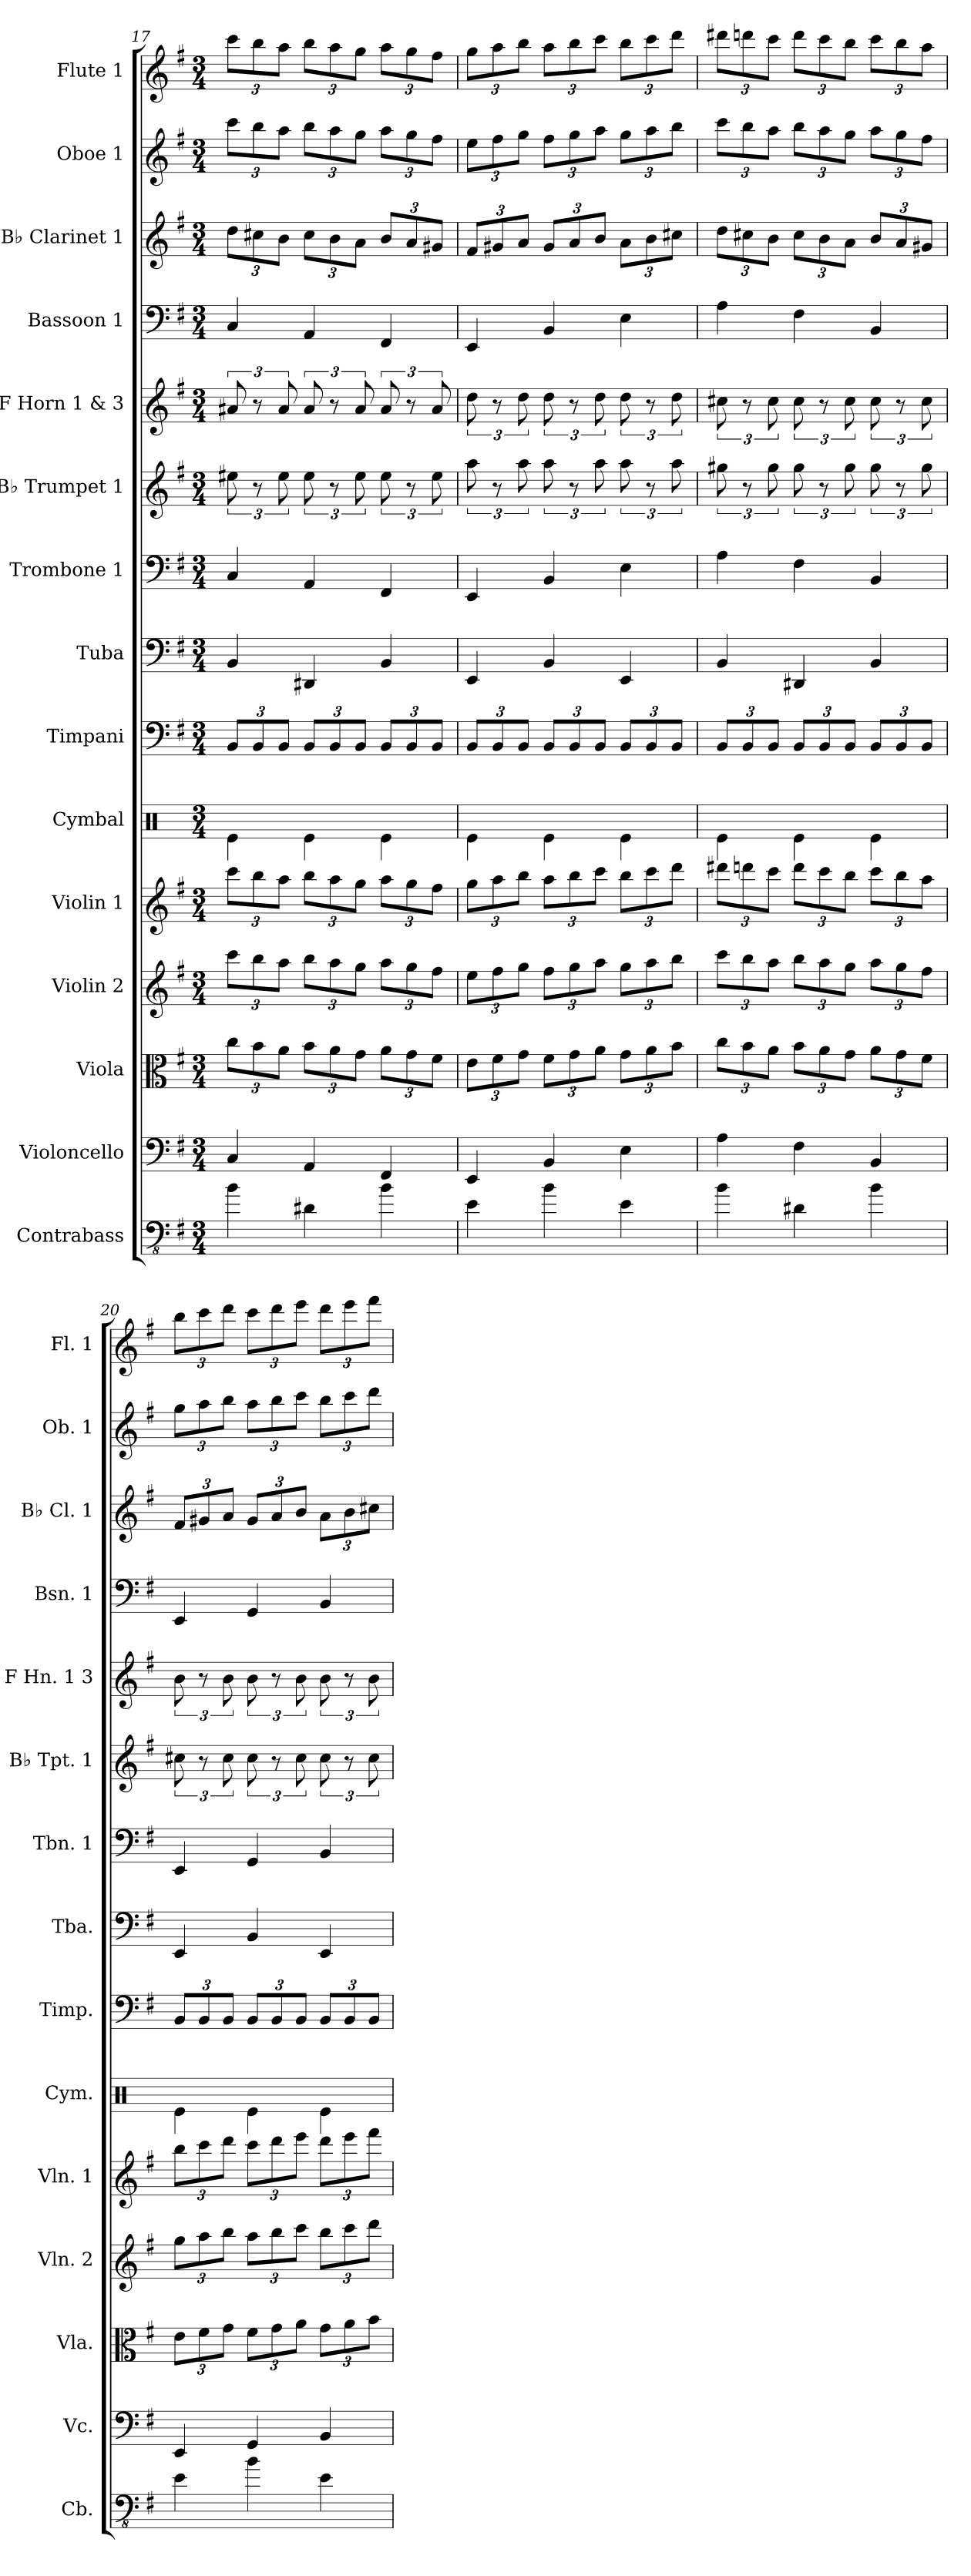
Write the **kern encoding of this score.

**kern	**kern	**kern	**kern	**kern	**kern	**kern	**kern	**kern	**kern	**kern	**kern	**kern	**kern	**kern
*part15	*part14	*part13	*part12	*part11	*part10	*part9	*part8	*part7	*part6	*part5	*part4	*part3	*part2	*part1
*staff15	*staff14	*staff13	*staff12	*staff11	*staff10	*staff9	*staff8	*staff7	*staff6	*staff5	*staff4	*staff3	*staff2	*staff1
*I"Contrabass	*I"Violoncello	*I"Viola	*I"Violin 2	*I"Violin 1	*I"Cymbal	*I"Timpani	*I"Tuba	*I"Trombone 1	*I"B♭ Trumpet 1	*I"F Horn 1 &amp; 3	*I"Bassoon 1	*I"B♭ Clarinet 1	*I"Oboe 1	*I"Flute 1
*I'Cb.	*I'Vc.	*I'Vla.	*I'Vln. 2	*I'Vln. 1	*I'Cym.	*I'Timp.	*I'Tba.	*I'Tbn. 1	*I'B♭ Tpt. 1	*I'F Hn. 1 3	*I'Bsn. 1	*I'B♭ Cl. 1	*I'Ob. 1	*I'Fl. 1
*clefFv4	*clefF4	*clefC3	*clefG2	*clefG2	*clefX	*clefF4	*clefF4	*clefF4	*clefG2	*clefG2	*clefF4	*clefG2	*clefG2	*clefG2
*ITrd7c12	*	*	*	*	*	*	*	*	*ITrd1c2	*ITrd4c7	*	*ITrd1c2	*	*
*k[f#]	*k[f#]	*k[f#]	*k[f#]	*k[f#]	*k[]	*k[f#]	*k[f#]	*k[f#]	*k[b-]	*k[]	*k[f#]	*k[b-]	*k[f#]	*k[f#]
*M3/4	*M3/4	*M3/4	*M3/4	*M3/4	*M3/4	*M3/4	*M3/4	*M3/4	*M3/4	*M3/4	*M3/4	*M3/4	*M3/4	*M3/4
*	*	*Xbrackettup	*Xbrackettup	*Xbrackettup	*	*Xbrackettup	*	*	*	*	*	*Xbrackettup	*Xbrackettup	*Xbrackettup
=17	=17	=17	=17	=17	=17	=17	=17	=17	=17	=17	=17	=17	=17	=17
4BB\	4C/	12cc\L	12ccc\L	12ccc\L	4Re\	12BB/L	4BB/	4C/	12dd#X\	12d#X/	4C/	12cc\L	12ccc\L	12ccc\L
.	.	12b\	12bb\	12bb\	.	12BB/	.	.	12r	12r	.	12bn\	12bb\	12bb\
.	.	12a\J	12aa\J	12aa\J	.	12BB/J	.	.	12dd#\	12d#/	.	12a\J	12aa\J	12aa\J
4DD#X\	4AA/	12b\L	12bb\L	12bb\L	4Re\	12BB/L	4DD#X/	4AA/	12dd#\	12d#/	4AA/	12b\L	12bb\L	12bb\L
.	.	12a\	12aa\	12aa\	.	12BB/	.	.	12r	12r	.	12a\	12aa\	12aa\
.	.	12g\J	12gg\J	12gg\J	.	12BB/J	.	.	12dd#\	12d#/	.	12g\J	12gg\J	12gg\J
4BB\	4FF#/	12a\L	12aa\L	12aa\L	4Re\	12BB/L	4BB/	4FF#/	12dd#\	12d#/	4FF#/	12a/L	12aa\L	12aa\L
.	.	12g\	12gg\	12gg\	.	12BB/	.	.	12r	12r	.	12g/	12gg\	12gg\
.	.	12f#\J	12ff#\J	12ff#\J	.	12BB/J	.	.	12dd#\	12d#/	.	12f#X/J	12ff#\J	12ff#\J
!!LO:PB:g=z
=18	=18	=18	=18	=18	=18	=18	=18	=18	=18	=18	=18	=18	=18	=18
4EE\	4EE/	12e\L	12ee\L	12gg\L	4Re\	12BB/L	4EE/	4EE/	12gg\	12g\	4EE/	12e/L	12ee\L	12gg\L
.	.	12f#\	12ff#\	12aa\	.	12BB/	.	.	12r	12r	.	12f#X/	12ff#\	12aa\
.	.	12g\J	12gg\J	12bb\J	.	12BB/J	.	.	12gg\	12g\	.	12g/J	12gg\J	12bb\J
4BB\	4BB/	12f#\L	12ff#\L	12aa\L	4Re\	12BB/L	4BB/	4BB/	12gg\	12g\	4BB/	12f#/L	12ff#\L	12aa\L
.	.	12g\	12gg\	12bb\	.	12BB/	.	.	12r	12r	.	12g/	12gg\	12bb\
.	.	12a\J	12aa\J	12ccc\J	.	12BB/J	.	.	12gg\	12g\	.	12a/J	12aa\J	12ccc\J
4EE\	4E\	12g\L	12gg\L	12bb\L	4Re\	12BB/L	4EE/	4E\	12gg\	12g\	4E\	12g\L	12gg\L	12bb\L
.	.	12a\	12aa\	12ccc\	.	12BB/	.	.	12r	12r	.	12a\	12aa\	12ccc\
.	.	12b\J	12bb\J	12ddd\J	.	12BB/J	.	.	12gg\	12g\	.	12bn\J	12bb\J	12ddd\J
=19	=19	=19	=19	=19	=19	=19	=19	=19	=19	=19	=19	=19	=19	=19
4BB\	4A\	12cc\L	12ccc\L	12ddd#X\L	4Re\	12BB/L	4BB/	4A\	12ff#X\	12f#X\	4A\	12cc\L	12ccc\L	12ddd#X\L
.	.	12b\	12bb\	12dddn\	.	12BB/	.	.	12r	12r	.	12bn\	12bb\	12dddn\
.	.	12a\J	12aa\J	12ccc\J	.	12BB/J	.	.	12ff#\	12f#\	.	12a\J	12aa\J	12ccc\J
4DD#X\	4F#\	12b\L	12bb\L	12ddd\L	4Re\	12BB/L	4DD#X/	4F#\	12ff#\	12f#\	4F#\	12b\L	12bb\L	12ddd\L
.	.	12a\	12aa\	12ccc\	.	12BB/	.	.	12r	12r	.	12a\	12aa\	12ccc\
.	.	12g\J	12gg\J	12bb\J	.	12BB/J	.	.	12ff#\	12f#\	.	12g\J	12gg\J	12bb\J
4BB\	4BB/	12a\L	12aa\L	12ccc\L	4Re\	12BB/L	4BB/	4BB/	12ff#\	12f#\	4BB/	12a/L	12aa\L	12ccc\L
.	.	12g\	12gg\	12bb\	.	12BB/	.	.	12r	12r	.	12g/	12gg\	12bb\
.	.	12f#\J	12ff#\J	12aa\J	.	12BB/J	.	.	12ff#\	12f#\	.	12f#X/J	12ff#\J	12aa\J
=20	=20	=20	=20	=20	=20	=20	=20	=20	=20	=20	=20	=20	=20	=20
4EE\	4EE/	12e\L	12gg\L	12bb\L	4Re\	12BB/L	4EE/	4EE/	12bn\	12e\	4EE/	12e/L	12gg\L	12bb\L
.	.	12f#\	12aa\	12ccc\	.	12BB/	.	.	12r	12r	.	12f#X/	12aa\	12ccc\
.	.	12g\J	12bb\J	12ddd\J	.	12BB/J	.	.	12b\	12e\	.	12g/J	12bb\J	12ddd\J
4BB\	4GG/	12f#\L	12aa\L	12ccc\L	4Re\	12BB/L	4BB/	4GG/	12b\	12e\	4GG/	12f#/L	12aa\L	12ccc\L
.	.	12g\	12bb\	12ddd\	.	12BB/	.	.	12r	12r	.	12g/	12bb\	12ddd\
.	.	12a\J	12ccc\J	12eee\J	.	12BB/J	.	.	12b\	12e\	.	12a/J	12ccc\J	12eee\J
4EE\	4BB/	12g\L	12bb\L	12ddd\L	4Re\	12BB/L	4EE/	4BB/	12b\	12e\	4BB/	12g\L	12bb\L	12ddd\L
.	.	12a\	12ccc\	12eee\	.	12BB/	.	.	12r	12r	.	12a\	12ccc\	12eee\
.	.	12b\J	12ddd\J	12fff#\J	.	12BB/J	.	.	12b\	12e\	.	12bn\J	12ddd\J	12fff#\J
=	=	=	=	=	=	=	=	=	=	=	=	=	=	=
*-	*-	*-	*-	*-	*-	*-	*-	*-	*-	*-	*-	*-	*-	*-
